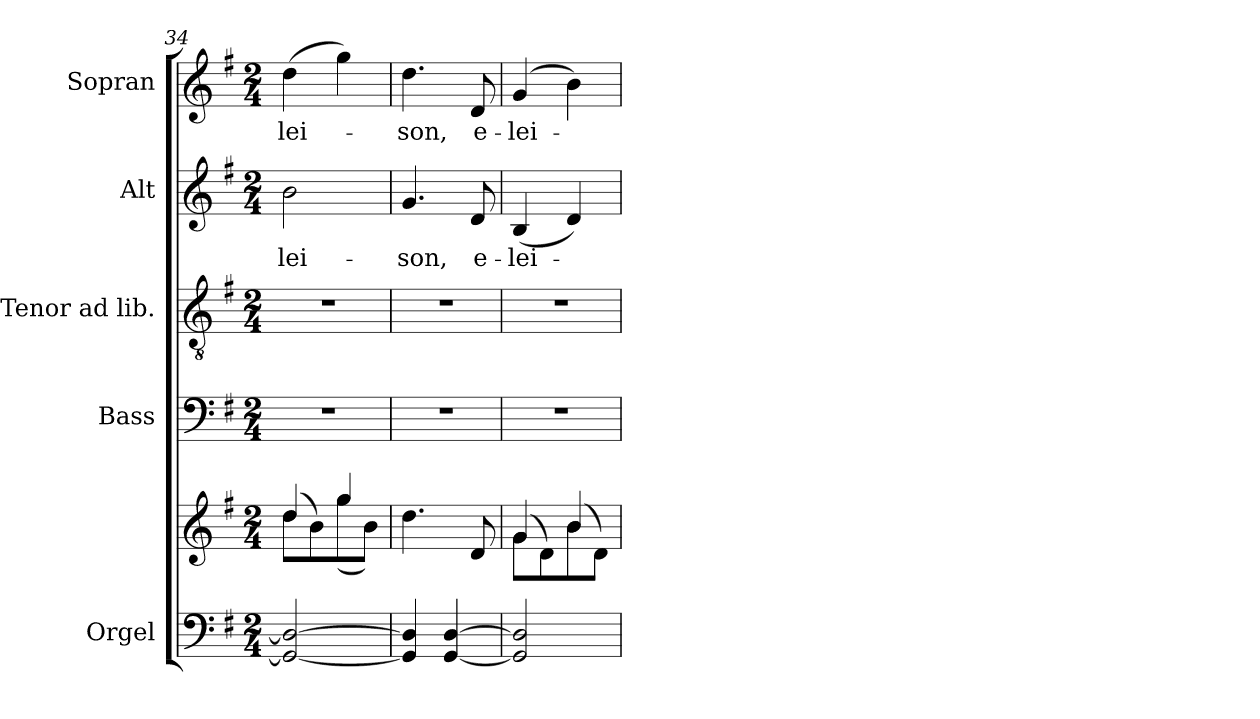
**kern	**kern	**kern	**kern	**kern	**text	**kern	**text
*part5	*part5	*part4	*part3	*part2	*part2	*part1	*part1
*staff6	*staff5	*staff4	*staff3	*staff2	*staff2	*staff1	*staff1
*I"Orgel	*	*I"Bass	*I"Tenor ad lib.	*I"Alt	*	*I"Sopran	*
*I'Org.	*	*I'B.	*I'T.	*I'A.	*	*I'S.	*
*clefF4	*clefG2	*clefF4	*clefGv2	*clefG2	*	*clefG2	*
*k[f#]	*k[f#]	*k[f#]	*k[f#]	*k[f#]	*	*k[f#]	*
*G:	*G:	*G:	*G:	*G:	*	*G:	*
*M2/4	*M2/4	*M2/4	*M2/4	*M2/4	*	*M2/4	*
=34	=34	=34	=34	=34	=34	=34	=34
*	*^	*	*	*	*	*	*
!	!	!	!	!	!	!LO:LY:b	!	!LO:LY:b
2GG/_ 2D/_	(4dd/	8dd\L	2r	2r	2b\	-lei-	(>4dd\	-lei-
.	.	8b\)	.	.	.	.	.	.
.	4gg/	(>8gg\	.	.	.	.	4gg\)	.
.	.	8b\J)	.	.	.	.	.	.
=35	=35	=35	=35	=35	=35	=35	=35	=35
!	!	!	!	!	!	!LO:LY:b	!	!LO:LY:b
*	*v	*v	*	*	*	*	*	*
4GG/] 4D/]	4.dd\	2r	2r	4.g/	-son,	4.dd\	-son,
[4GG/ [4D/	.	.	.	.	.	.	.
!	!	!	!	!	!LO:LY:b	!	!LO:LY:b
.	8d/	.	.	8d/	e-	8d/	e-
=36	=36	=36	=36	=36	=36	=36	=36
*	*^	*	*	*	*	*	*
!	!	!	!	!	!	!LO:LY:b	!	!LO:LY:b
2GG/] 2D/]	(4g/	8g\L	2r	2r	(<4B/	-lei-	(4g/	-lei-
.	.	8d\)	.	.	.	.	.	.
.	(4b/	8b\	.	.	4d/)	.	4b\)	.
.	.	8d\J)	.	.	.	.	.	.
*	*v	*v	*	*	*	*	*	*
=	=	=	=	=	=	=	=
*-	*-	*-	*-	*-	*-	*-	*-
